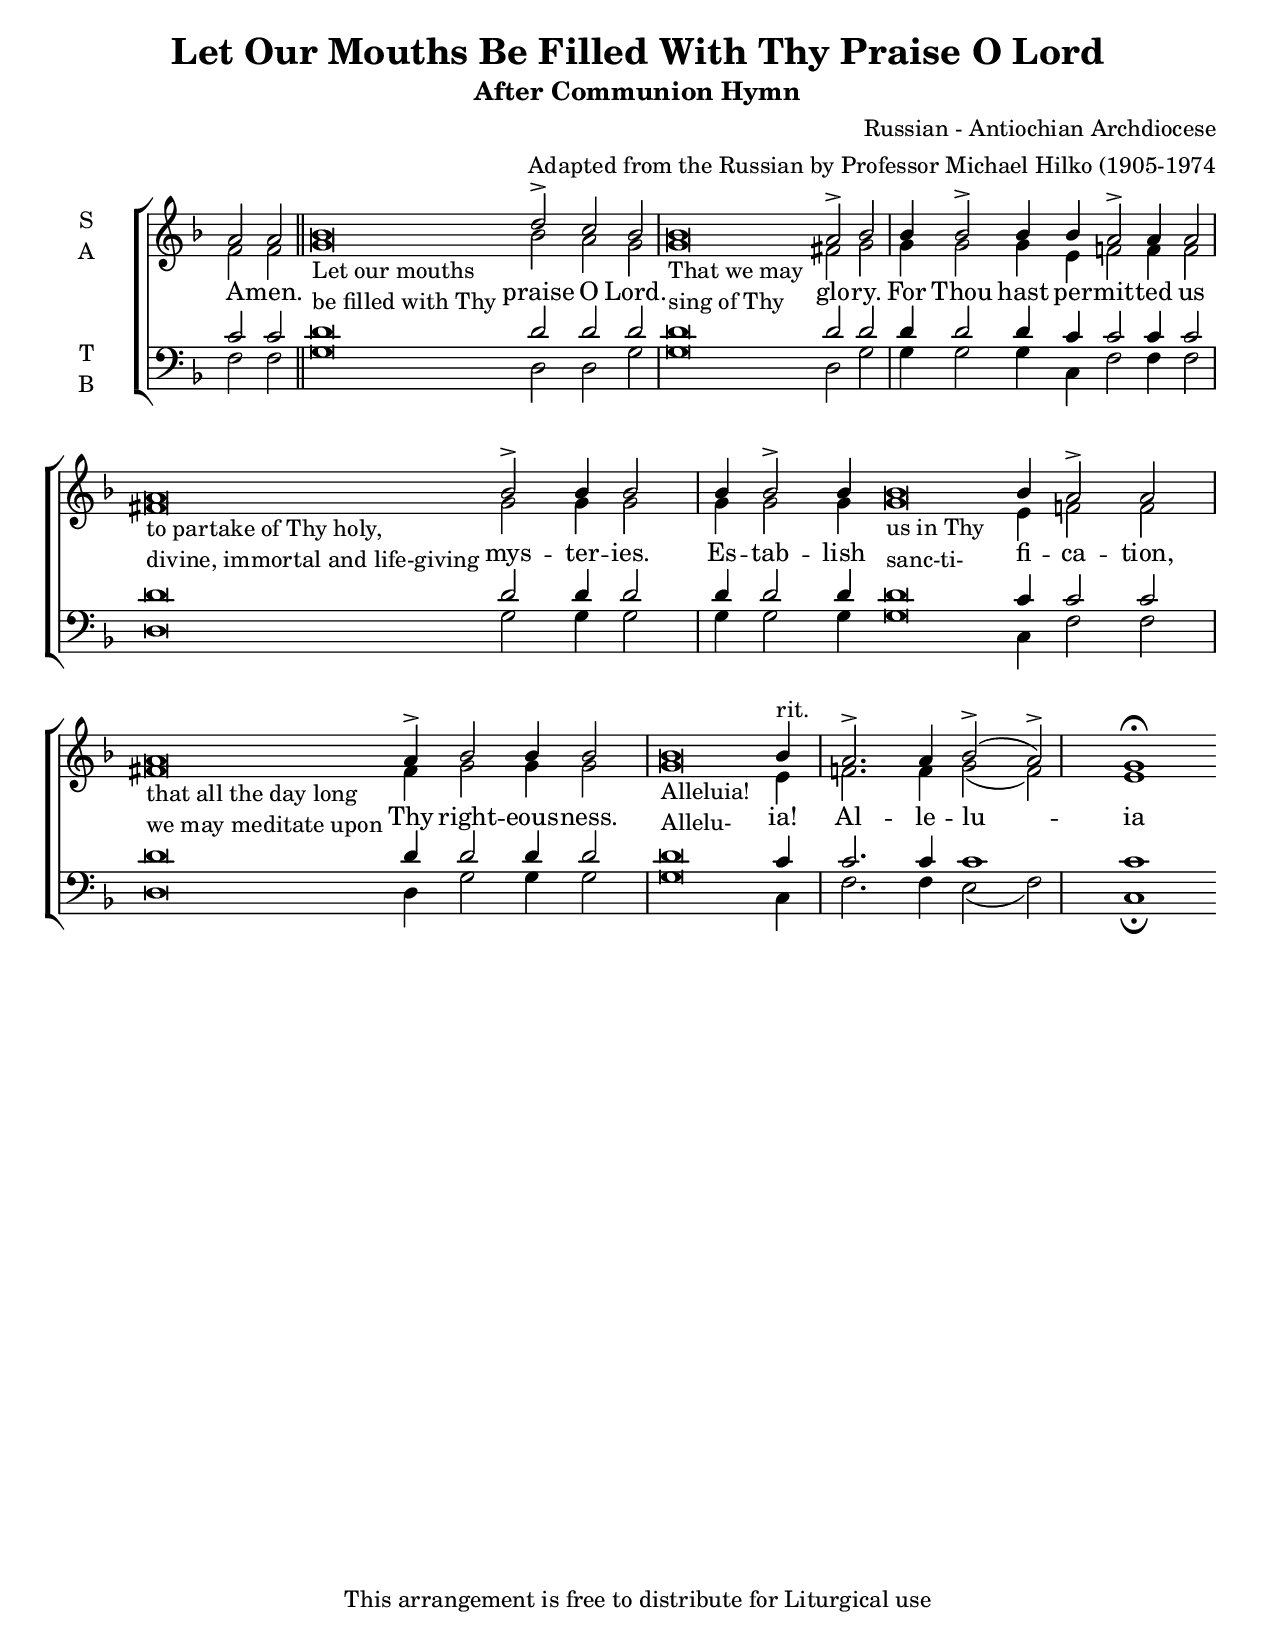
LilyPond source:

\version "2.18.2"
#(set-default-paper-size "letter")

\header {
  title = "Let Our Mouths Be Filled With Thy Praise O Lord"
  subtitle = "After Communion Hymn"
  subsubtitle = ""
  piece = ""
  composer = "Russian - Antiochian Archdiocese"
  arranger = "Adapted from the Russian by Professor Michael Hilko (1905-1974"
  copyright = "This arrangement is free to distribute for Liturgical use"
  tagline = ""
}

\version "2.18.2"

% Provide an easy way to group a bunch of text together on a breve
% http://lilypond.org/doc/v2.18/Documentation/notation/working-with-ancient-music_002d_002dscenarios-and-solutions
recite = \once \override LyricText.self-alignment-X = #-1

\defineBarLine "invisible" #'("" "" "")
global = {
  \time 100/4 % Not used, Time_signature_engraver is removed from layout
  \key f \major
  \set Timing.defaultBarType = "invisible" %% Only put bar lines where I say
}

lyrtxt = \lyricmode {
  A -- men. \bar"||"

  \recite "" praise O Lord. \bar"|" % In-line text in the soprano line below is inserted in the quotes
  \recite "" glo -- ry.  \bar"|"
  For Thou hast per -- mit -- ted us  \bar"|"
  \recite "" mys -- ter -- ies. \bar"|"
  Es -- tab -- lish \recite""fi -- ca -- tion, \bar"|"
  \recite"" Thy right -- eous -- ness. \bar"|"
  \recite"" ia! \bar"|"
  Al -- le -- lu -- ia
}

soprano = \relative g' {
  \global % Leave these here for key to display
  \textLengthOn
  a2 a
  bes\breve _\markup{\column{ \line{Let our mouths}
                              \line{be filled with Thy}}} d2\accent c bes
  bes\breve _\markup{\column{ \line{That we may}
                              \line{sing of Thy}}} a2\accent bes
  bes4 bes2\accent bes4 bes a2\accent a4 a2
  a\breve _\markup{\column{ \line{to partake of Thy holy,}
                            \line{divine, immortal and life-giving}}} bes2\accent bes4 bes2
  bes4 bes2\accent bes4 bes\breve _\markup{\column{ \line{us in Thy}
                                                    \line{sanc-ti-}}} bes4 a2\accent a
  a\breve _\markup{\column{ \line{that all the day long}
                            \line{we may meditate upon}}} a4\accent bes2 bes4 bes2
  bes\breve _\markup{\column{ \line{Alleluia!}
                             \line{Allelu-}}} bes4^"rit."
  a2.\accent a4 bes2\accent( a\accent) g1 \fermata
}

alto = \relative g' {
  \global % Leave these here for key to display
  f2 f
  g\breve bes2 a g
  g\breve fis2 g
  g4 g2 g4 e f2 f4 f2
  fis\breve g2 g4 g2
  g4 g2 g4 g\breve e4 f2 f
  fis\breve fis4 g2 g4 g2
  g\breve e4
  f2. f4 g2( f) e1
}

tenor = \relative c' {
  \global % Leave these here for key to display
  c2 c
  d\breve d2 d d
  d\breve d2 d
  d4 d2 d4 c c2 c4 c2
  d\breve d2 d4 d2
  d4 d2 d4 d\breve c4 c2 c
  d\breve d4 d2 d4 d2
  d\breve c4
  c2. c4 c1 c1
}


bass = \relative c {
  \global % Leave these here for key to display
  f2 f
  g\breve d2 d g
  g\breve d2 g
  g4 g2 g4 c, f2 f4 f2
  d\breve g2 g4 g2
  g4 g2 g4 g\breve c,4 f2 f
  d\breve d4 g2 g4 g2
  g\breve c,4
  f2. f4 e2( f) c1 \fermata
}

\score {
  \new ChoirStaff <<
    \new Staff \with {
      midiInstrument = "choir aahs"
      instrumentName = \markup \center-column { S A }
    } <<
      \new Voice = "soprano" { \voiceOne \soprano }
      \new Voice = "alto" { \voiceTwo \alto }
    >>
    \new Lyrics \with {
      \override VerticalAxisGroup #'staff-affinity = #CENTER
    } \lyricsto "soprano" \lyrtxt

    \new Staff \with {
      midiInstrument = "choir aahs"
      instrumentName = \markup \center-column { T B }
    } <<
      \clef bass
      \new Voice = "tenor" { \voiceOne \tenor }
      \new Voice = "bass" { \voiceTwo \bass }
    >>
  >>
  \layout {
    \context {
      \Staff
      \remove "Time_signature_engraver"
    }
    \context {
      \Score
      \omit BarNumber
    }
  }
  \midi { \tempo 4 = 200
          \context {
            \Voice
            \remove "Dynamic_performer"
    }
  }
}

